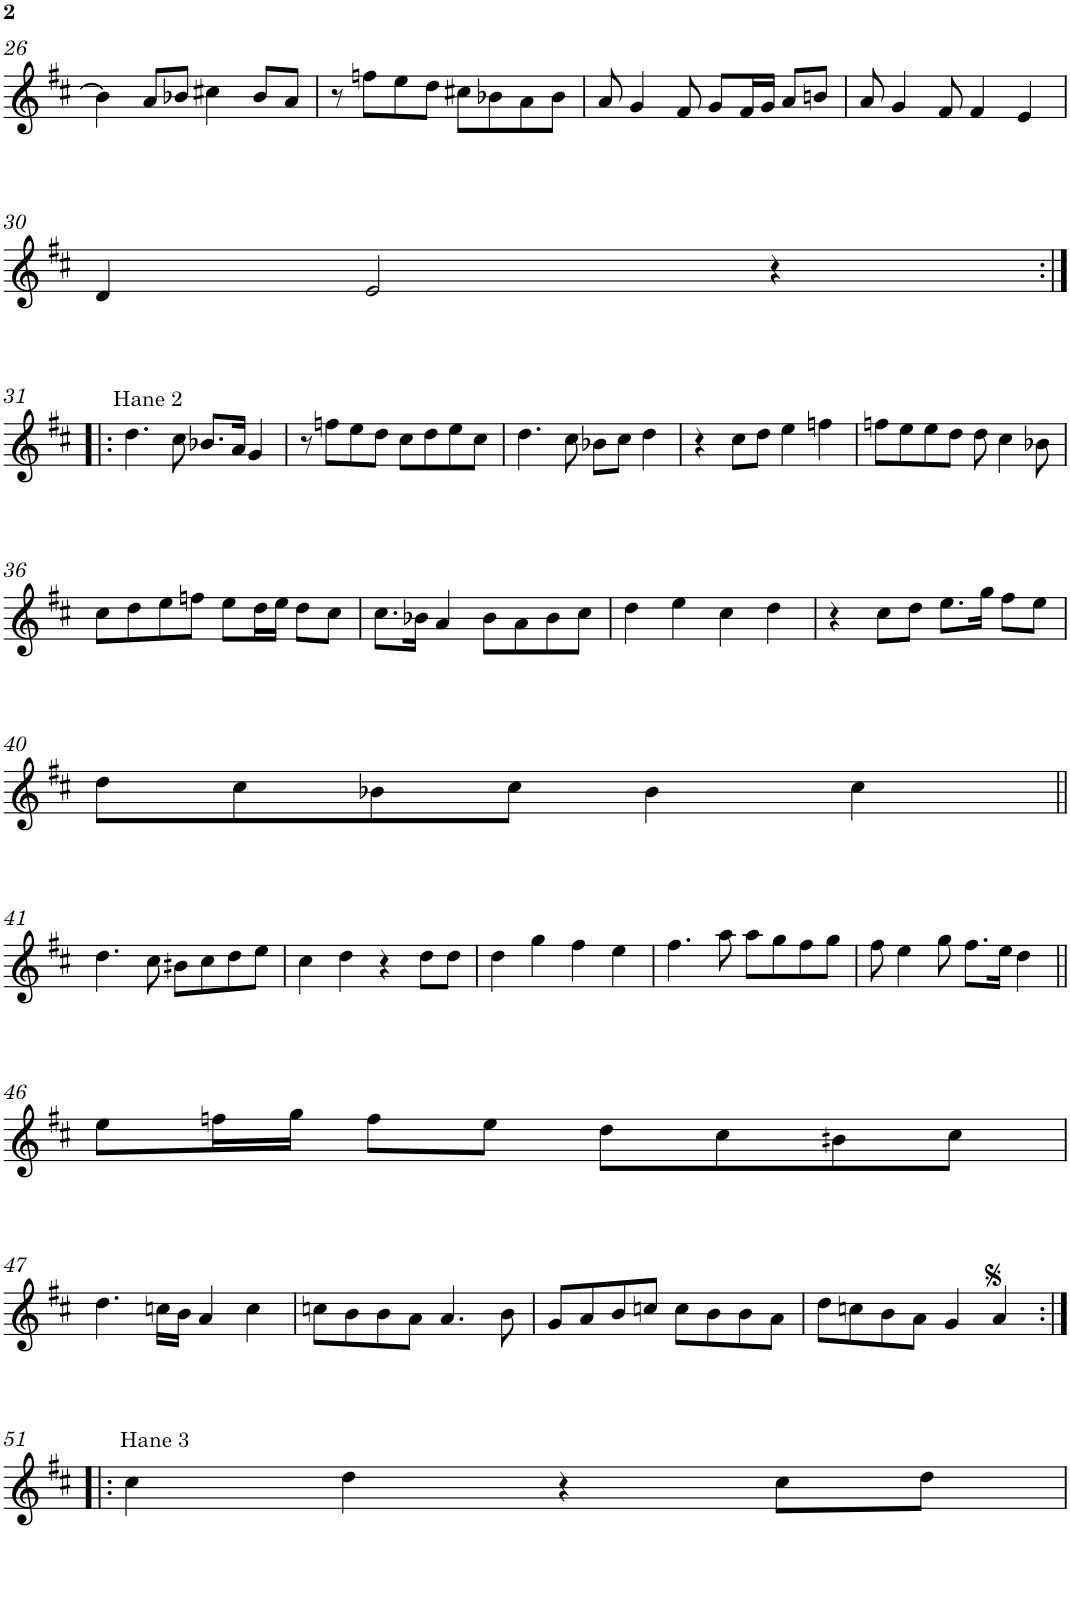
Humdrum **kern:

**kern
*part1
*staff1
*I"Piano
*I'Pno.
!!LO:PB:g=z
*clefG2
*k[f#c#]
*M4/4
*met(c)
=26
4b-\]
8a/L
8b-X/J
4cc#X\
8b-/L
8a/J
=27
8r
8ffn\L
8ee\
8dd\J
8cc#X\L
8b-X\
8a\
8b-\J
=28
8a/
4g/
8f#/
8g/L
16f#/L
16g/JJ
8a/L
8bn/J
=29
8a/
4g/
8f#/
4f#/
4e/
!!LO:LB:g=z
=30
4d/
2e/
4r
!!LO:LB:g=z
=31:|!|:
!LO:TX:a:t=Hane 2
4.dd\
8cc#\
8.b-X/L
16a/Jk
4g/
=32
8r
8ffn\L
8ee\
8dd\J
8cc#\L
8dd\
8ee\
8cc#\J
=33
4.dd\
8cc#\
8b-X\L
8cc#\J
4dd\
=34
4r
8cc#\L
8dd\J
4ee\
4ffn\
=35
8ffn\L
8ee\
8ee\
8dd\J
8dd\
4cc#\
8b-X\
!!LO:LB:g=z
=36
8cc#\L
8dd\
8ee\
8ffn\J
8ee\L
16dd\L
16ee\JJ
8dd\L
8cc#\J
=37
8.cc#\L
16b-X\Jk
4a/
8b-\L
8a\
8b-\
8cc#\J
=38
4dd\
4ee\
4cc#\
4dd\
=39
4r
8cc#\L
8dd\J
8.ee\L
16gg\Jk
8ff#\L
8ee\J
!!LO:LB:g=z
=40
8dd\L
8cc#\
8b-X\
8cc#\J
4b-\
4cc#\
!!LO:LB:g=z
=41||
4.dd\
8cc#\
8bn\L
8cc#\
8dd\
8ee\J
=42
4cc#\
4dd\
4r
8dd\L
8dd\J
=43
4dd\
4gg\
4ff#\
4ee\
=44
4.ff#\
8aa\
8aa\L
8gg\
8ff#\
8gg\J
=45
8ff#\
4ee\
8gg\
8.ff#\L
16ee\Jk
4dd\
!!LO:LB:g=z
=46||
8ee\L
16ffn\L
16gg\JJ
8ff\L
8ee\J
8dd\L
8cc#\
8bn\
8cc#\J
!!LO:LB:g=z
=47
4.dd\
16ccn\LL
16b\JJ
4a/
4cc\
=48
8ccn\L
8b\
8b\
8a\J
4.a/
8b\
=49
8g/L
8a/
8b/
8ccn/J
8cc\L
8b\
8b\
8a\J
=50
8dd\L
8ccn\
8b\
8a\J
4g/
4a/
!!LO:LB:g=z
=51:|!|:
!LO:TX:a:t=Hane 3
4cc#\
4dd\
4r
8cc#\L
8dd\J
=
*-
